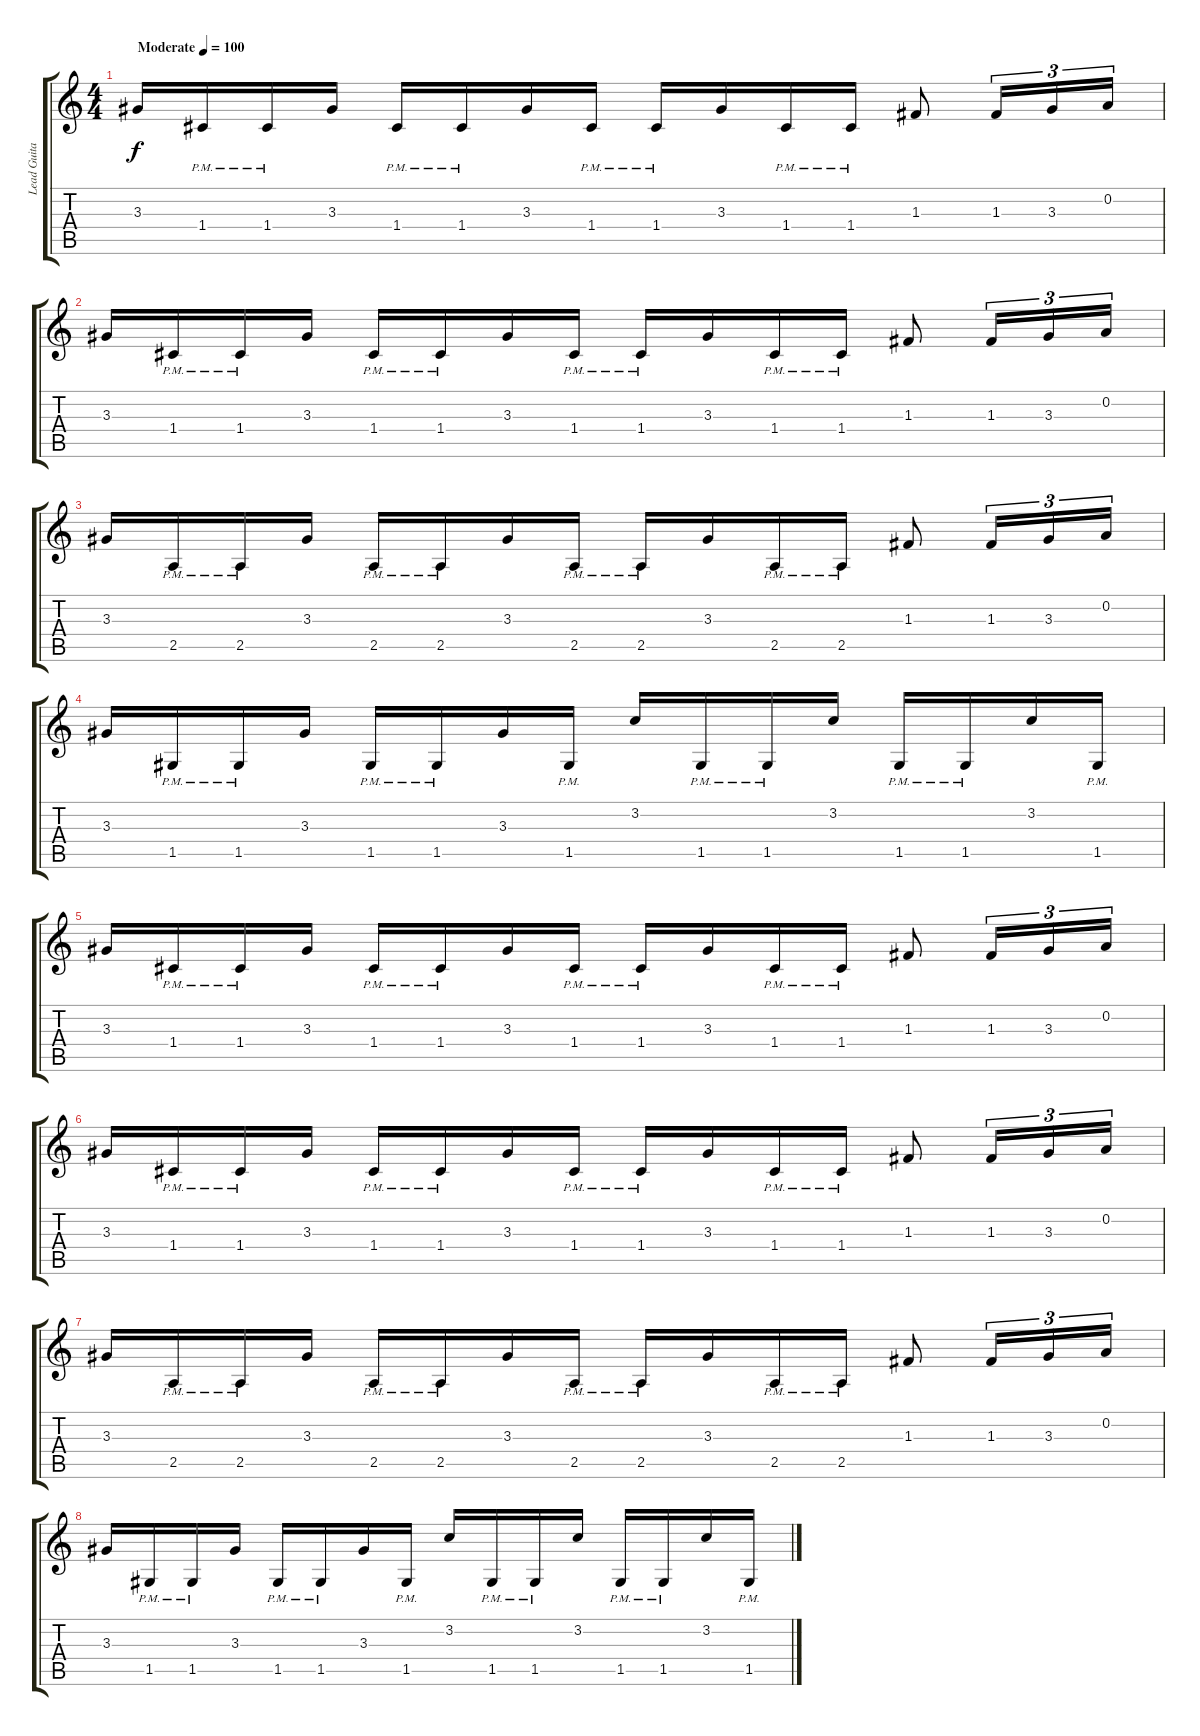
\track ("Lead Guitar" "Lead Guita") {instrument distortionguitar}
\staff {score tabs}
\tuning (D4 A3 F3 C3 G2 C2) {hide}
\ts (4 4)
\tempo (100 "Moderate")
\clef g2
\ks c
3.3.16{dy f instrument distortionguitar} 1.4{pm}.16 1.4{pm}.16 3.3.16 1.4{pm}.16 1.4{pm}.16 3.3.16 1.4{pm}.16 1.4{pm}.16 3.3.16 1.4{pm}.16 1.4{pm}.16 1.3.8 1.3.16{tu (3 2)} 3.3.16{tu (3 2)} 0.2.16{tu (3 2)} |
3.3.16 1.4{pm}.16 1.4{pm}.16 3.3.16 1.4{pm}.16 1.4{pm}.16 3.3.16 1.4{pm}.16 1.4{pm}.16 3.3.16 1.4{pm}.16 1.4{pm}.16 1.3.8 1.3.16{tu (3 2)} 3.3.16{tu (3 2)} 0.2.16{tu (3 2)} |
3.3.16 2.5{pm}.16 2.5{pm}.16 3.3.16 2.5{pm}.16 2.5{pm}.16 3.3.16 2.5{pm}.16 2.5{pm}.16 3.3.16 2.5{pm}.16 2.5{pm}.16 1.3.8 1.3.16{tu (3 2)} 3.3.16{tu (3 2)} 0.2.16{tu (3 2)} |
3.3.16 1.5{pm}.16 1.5{pm}.16 3.3.16 1.5{pm}.16 1.5{pm}.16 3.3.16 1.5{pm}.16 3.2.16 1.5{pm}.16 1.5{pm}.16 3.2.16 1.5{pm}.16 1.5{pm}.16 3.2.16 1.5{pm}.16 |
3.3.16 1.4{pm}.16 1.4{pm}.16 3.3.16 1.4{pm}.16 1.4{pm}.16 3.3.16 1.4{pm}.16 1.4{pm}.16 3.3.16 1.4{pm}.16 1.4{pm}.16 1.3.8 1.3.16{tu (3 2)} 3.3.16{tu (3 2)} 0.2.16{tu (3 2)} |
3.3.16 1.4{pm}.16 1.4{pm}.16 3.3.16 1.4{pm}.16 1.4{pm}.16 3.3.16 1.4{pm}.16 1.4{pm}.16 3.3.16 1.4{pm}.16 1.4{pm}.16 1.3.8 1.3.16{tu (3 2)} 3.3.16{tu (3 2)} 0.2.16{tu (3 2)} |
3.3.16 2.5{pm}.16 2.5{pm}.16 3.3.16 2.5{pm}.16 2.5{pm}.16 3.3.16 2.5{pm}.16 2.5{pm}.16 3.3.16 2.5{pm}.16 2.5{pm}.16 1.3.8 1.3.16{tu (3 2)} 3.3.16{tu (3 2)} 0.2.16{tu (3 2)} |
3.3.16 1.5{pm}.16 1.5{pm}.16 3.3.16 1.5{pm}.16 1.5{pm}.16 3.3.16 1.5{pm}.16 3.2.16 1.5{pm}.16 1.5{pm}.16 3.2.16 1.5{pm}.16 1.5{pm}.16 3.2.16 1.5{pm}.16
